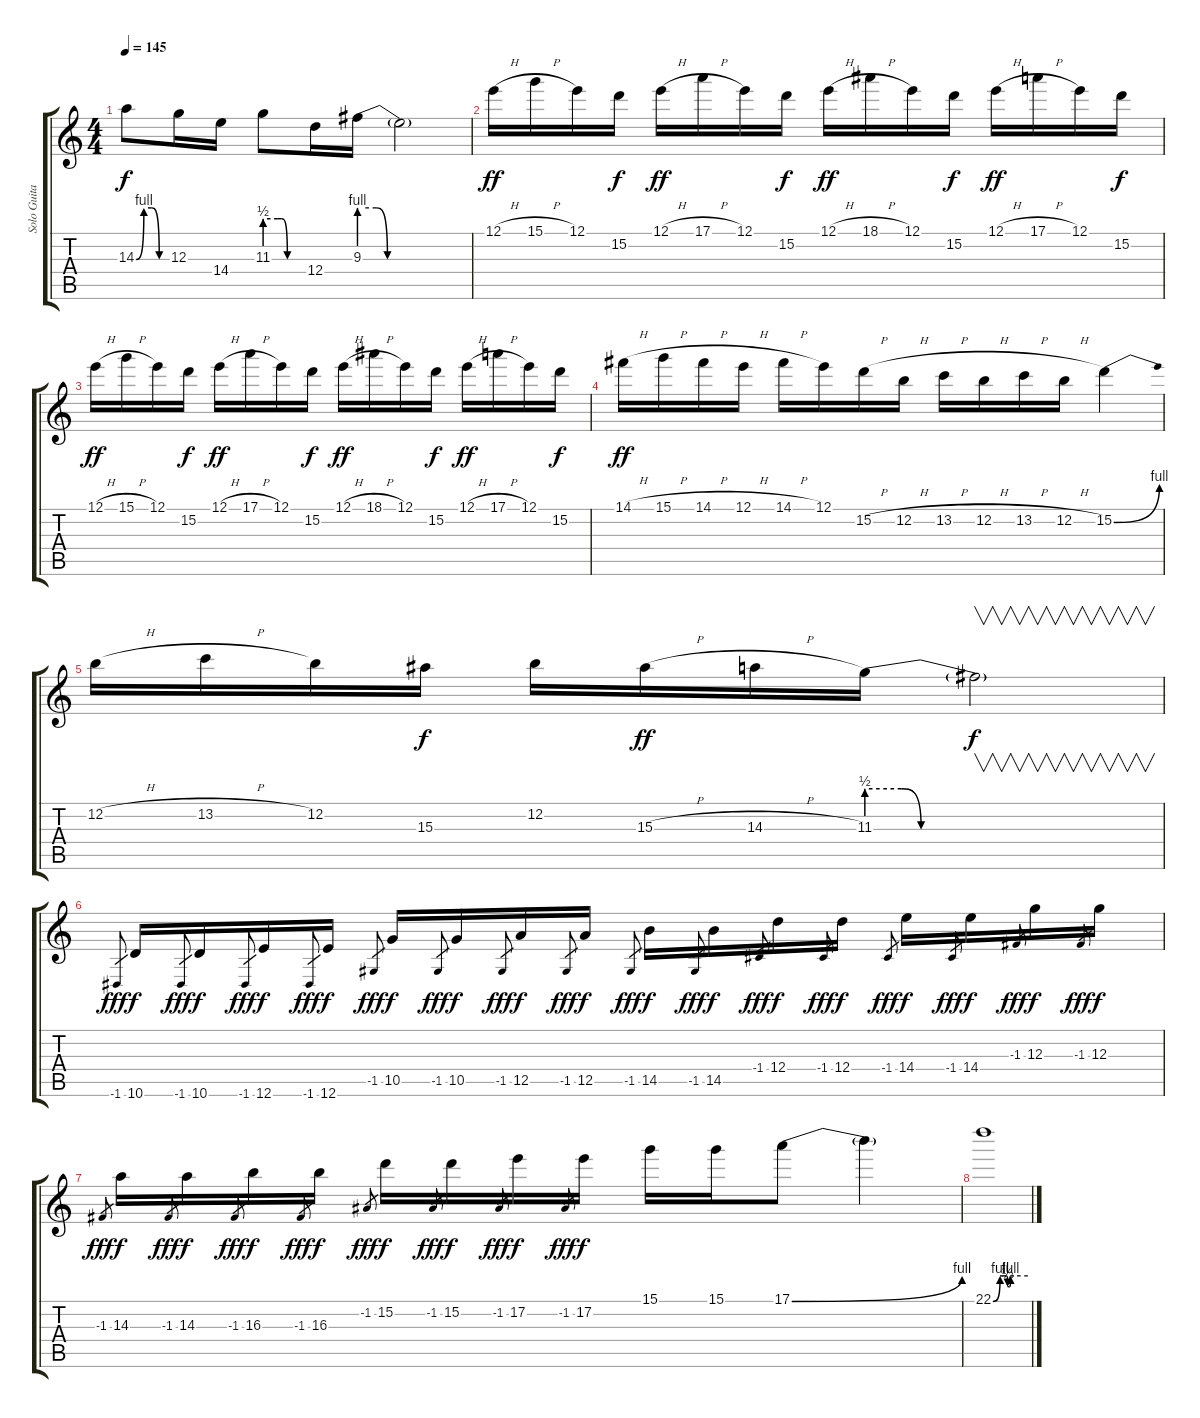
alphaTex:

\track ("Solo Guitar" "Solo Guita") {instrument distortionguitar}
\staff {score tabs}
\tuning (E4 B3 G3 D3 A2 E2) {hide}
\ts (4 4)
\tempo 145
\clef g2
\ks c
14.3{be (custom 0 0 15 4 30 4 45 0 60 0)}.8{dy f} 12.3.16 14.4.16 11.3{be (custom 0 2 20 2 26 2 35 0 40 0 60 0)}.8 12.4.16 9.3{be (custom 0 4 9 4 15 0 20 0 35 0 40 0 60 0)}.16 9.3{t}.2 |
12.1{h}.16{dy ff} 15.1{h}.16 12.1.16 15.2.16{dy f} 12.1{h}.16{dy ff} 17.1{h}.16 12.1.16 15.2.16{dy f} 12.1{h}.16{dy ff} 18.1{h}.16 12.1.16 15.2.16{dy f} 12.1{h}.16{dy ff} 17.1{h}.16 12.1.16 15.2.16{dy f} |
12.1{h}.16{dy ff} 15.1{h}.16 12.1.16 15.2.16{dy f} 12.1{h}.16{dy ff} 17.1{h}.16 12.1.16 15.2.16{dy f} 12.1{h}.16{dy ff} 18.1{h}.16 12.1.16 15.2.16{dy f} 12.1{h}.16{dy ff} 17.1{h}.16 12.1.16 15.2.16{dy f} |
14.1{h}.16{dy ff} 15.1{h}.16 14.1{h}.16 12.1{h}.16 14.1{h}.16 12.1.16 15.2{h}.16 12.2{h}.16 13.2{h}.16 12.2{h}.16 13.2{h}.16 12.2{h}.16 15.2{be (bend 0 0 60 4)}.4 |
12.2{h}.16 13.2{h}.16 12.2.16 15.3.16{dy f} 12.2.16 15.3{h}.16{dy ff} 14.3{h}.16 11.3{be (custom 0 2 7 2 11 0 14 0 40 0 60 0)}.16 11.3{t}.2{v dy f} |
-1.6.8{gr dy fff} 10.6.16{dy f} -1.6.8{gr dy fff} 10.6.16{dy f} -1.6.8{gr dy fff} 12.6.16{dy f} -1.6.8{gr dy fff} 12.6.16{dy f} -1.5.8{gr dy fff} 10.5.16{dy f} -1.5.8{gr dy fff} 10.5.16{dy f} -1.5.8{gr dy fff} 12.5.16{dy f} -1.5.8{gr dy fff} 12.5.16{dy f} -1.5.8{gr dy fff} 14.5.16{dy f} -1.5.8{gr dy fff} 14.5.16{dy f} -1.4.8{gr dy fff} 12.4.16{dy f} -1.4.8{gr dy fff} 12.4.16{dy f} -1.4.8{gr dy fff} 14.4.16{dy f} -1.4.8{gr dy fff} 14.4.16{dy f} -1.3.8{gr dy fff} 12.3.16{dy f} -1.3.8{gr dy fff} 12.3.16{dy f} |
-1.3.8{gr dy fff} 14.3.16{dy f} -1.3.8{gr dy fff} 14.3.16{dy f} -1.3.8{gr dy fff} 16.3.16{dy f} -1.3.8{gr dy fff} 16.3.16{dy f} -1.2.8{gr dy fff} 15.2.16{dy f} -1.2.8{gr dy fff} 15.2.16{dy f} -1.2.8{gr dy fff} 17.2.16{dy f} -1.2.8{gr dy fff} 17.2.16{dy f} 15.1.16 15.1.16 17.1{be (bend 0 0 60 4)}.8 17.1{t}.4 |
22.1{be (custom 0 0 12 4 23 4 25 2 28 2 30 4 36 4 60 4)}.1
